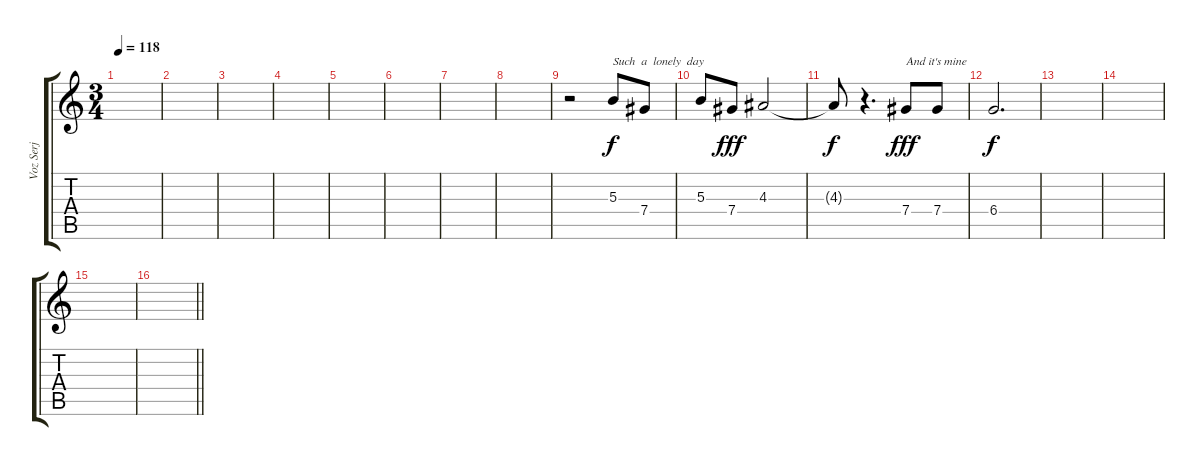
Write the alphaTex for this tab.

\track ("Voz Serj" "Voz Serj") {instrument acousticguitarsteel}
\staff {score tabs}
\tuning (Eb4 Bb3 Gb3 Db3 Ab2 Eb2) {hide}
\ts (3 4)
\tempo 118
\clef g2
\ks c
|
|
|
|
|
|
|
|
r.2 5.3.8{txt "Such  a  lonely  day" volume 9} 7.4.8 |
5.3.8{dy f} 7.4.8{dy fff} 4.3.2 |
4.3{t}.8{dy f} r.4{d} 7.4.8{txt "And it's mine" dy fff} 7.4.8 |
6.4.2{d dy f} |
|
|
|
\barLineRight lightlight
